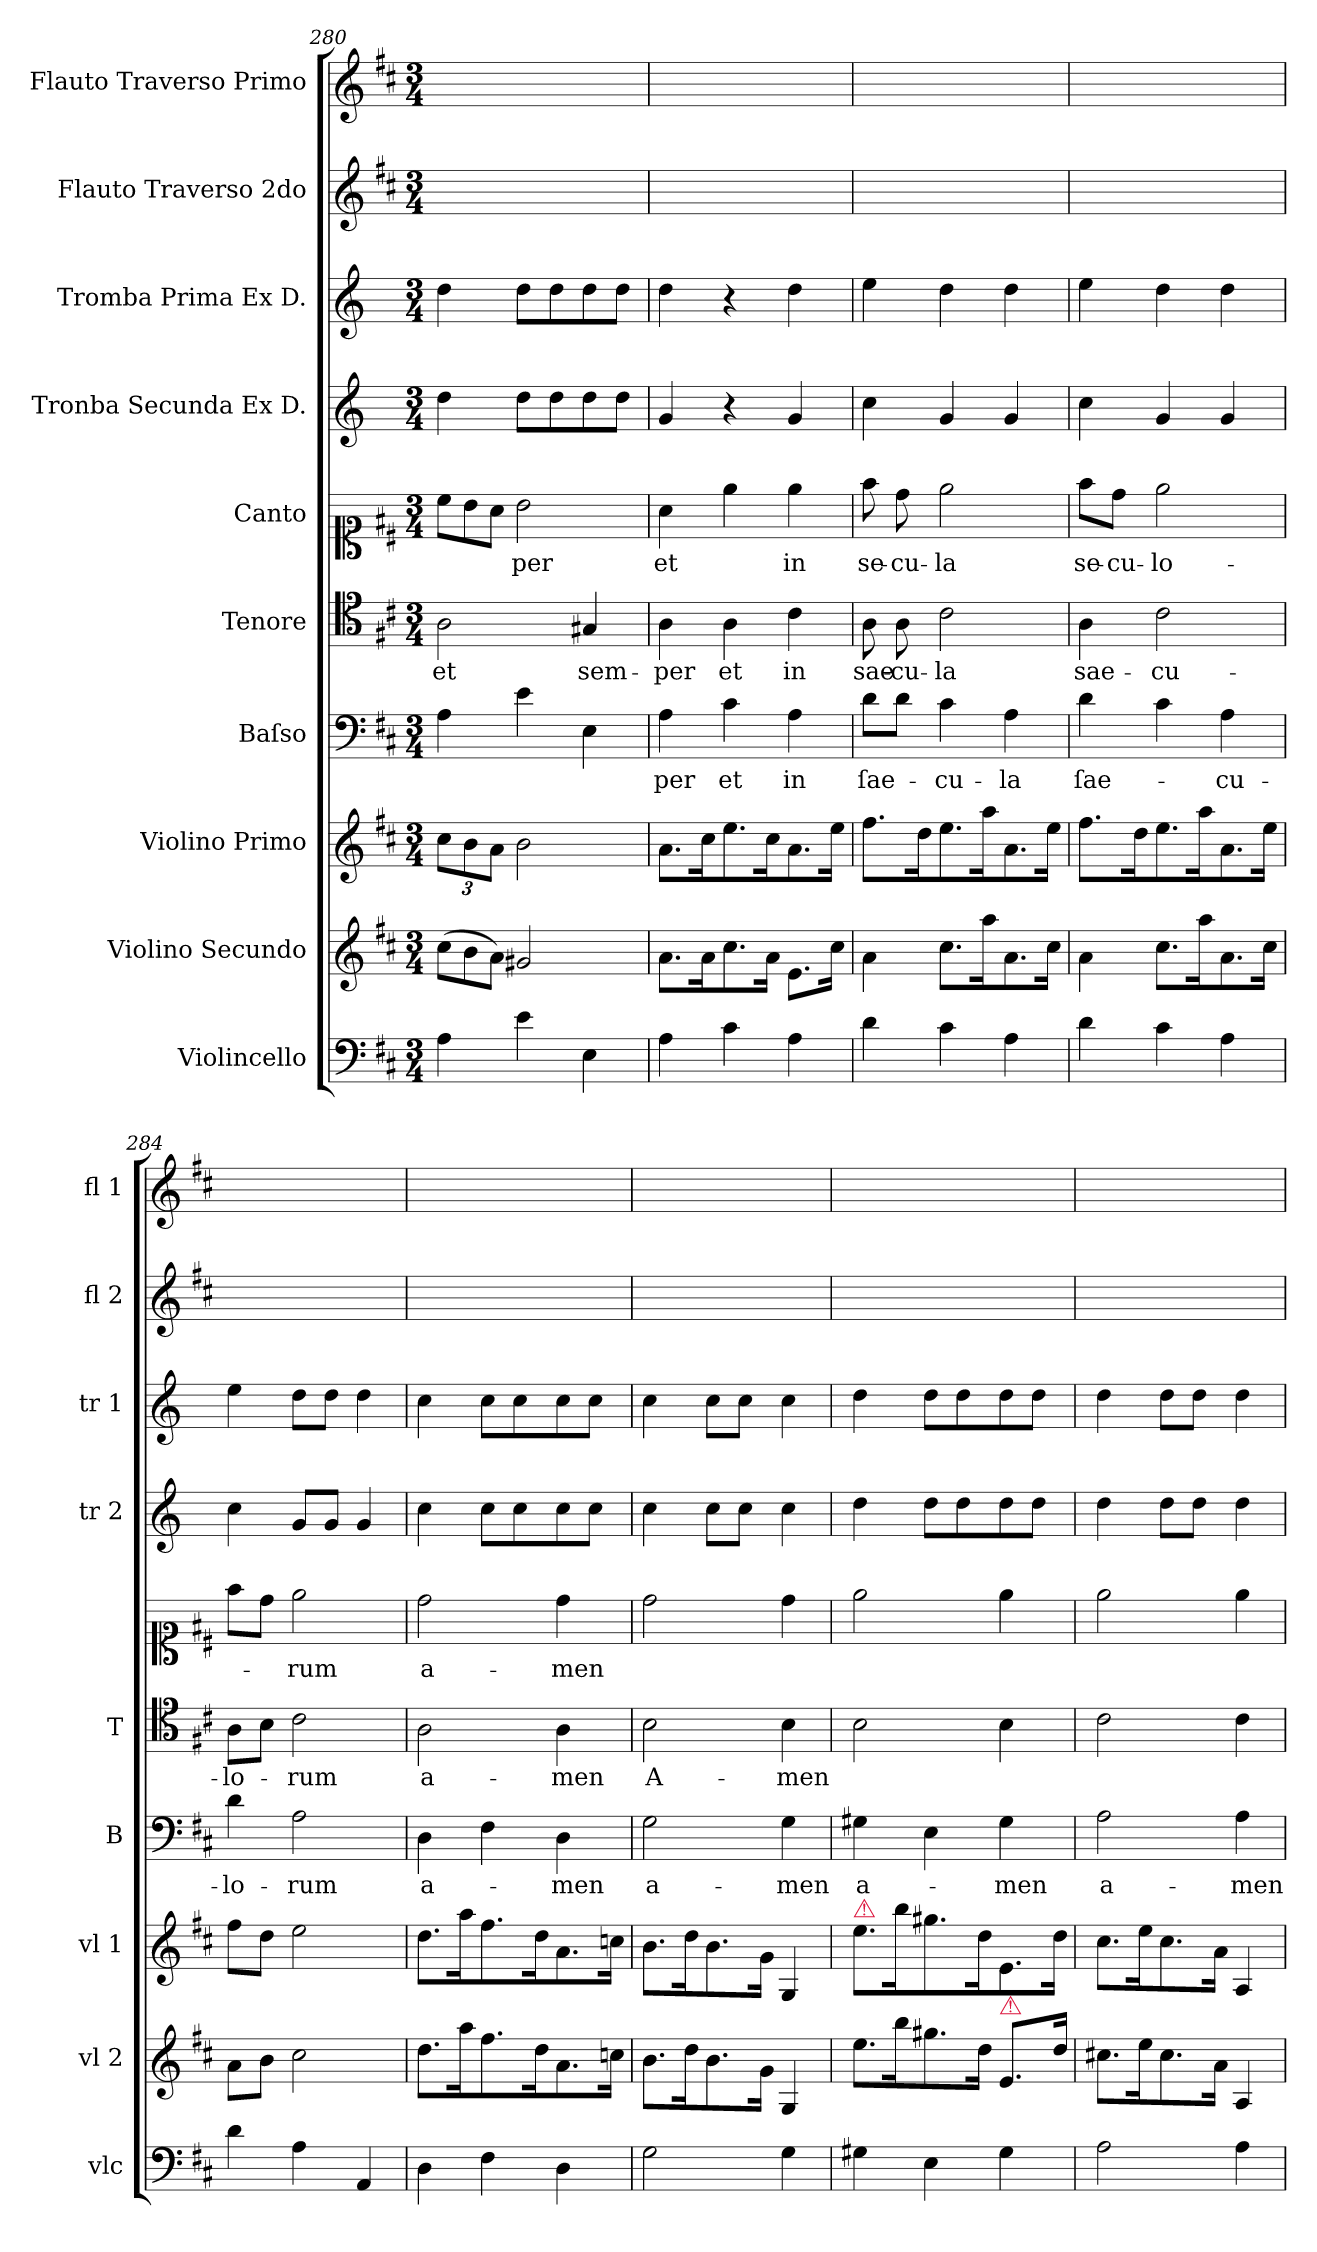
**kern	**kern	**kern	**kern	**text	**kern	**text	**kern	**text	**kern	**kern	**kern	**kern
*part10	*part9	*part8	*part7	*part7	*part6	*part6	*part5	*part5	*part4	*part3	*part2	*part1
*staff10	*staff9	*staff8	*staff7	*staff7	*staff6	*staff6	*staff5	*staff5	*staff4	*staff3	*staff2	*staff1
*I"Violincello	*I"Violino Secundo	*I"Violino Primo	*I"Baſso	*	*I"Tenore	*	*I"Canto	*	*I"Tronba Secunda Ex D.	*I"Tromba Prima Ex D.	*I"Flauto Traverso 2do	*I"Flauto Traverso Primo
*I'vlc	*I'vl 2	*I'vl 1	*I'B	*	*I'T	*	*	*	*I'tr 2	*I'tr 1	*I'fl 2	*I'fl 1
*clefF4	*clefG2	*clefG2	*clefF4	*	*clefC4	*	*clefC1	*	*clefG2	*clefG2	*clefG2	*clefG2
*	*	*	*	*	*	*	*	*	*ITrd-1c-2	*ITrd-1c-2	*	*
*k[f#c#]	*k[f#c#]	*k[f#c#]	*k[f#c#]	*	*k[f#c#]	*	*k[f#c#]	*	*k[f#c#]	*k[f#c#]	*k[f#c#]	*k[f#c#]
*D:	*D:	*D:	*D:	*	*D:	*	*D:	*	*	*	*D:	*D:
*M3/4	*M3/4	*M3/4	*M3/4	*	*M3/4	*	*M3/4	*	*M3/4	*M3/4	*M3/4	*M3/4
*	*Xtuplet	*	*	*	*	*	*Xtuplet	*	*	*	*	*
=280	=280	=280	=280	=280	=280	=280	=280	=280	=280	=280	=280	=280
4A\	(12cc#\L	12cc#\L	4A\	.	2A\	et	12cc#\L	.	4ee\	4ee\	2.ryy	2.ryy
.	12b\	12b\	.	.	.	.	12b\	.	.	.	.	.
.	12a\J)	12a\J	.	.	.	.	12a\J	.	.	.	.	.
4e\	2g#X/	2b\	4e\	.	.	.	2b\	-per	8ee\L	8ee\L	.	.
.	.	.	.	.	.	.	.	.	8ee\	8ee\	.	.
4E\	.	.	4E\	.	4G#X/	sem-	.	.	8ee\	8ee\	.	.
.	.	.	.	.	.	.	.	.	8ee\J	8ee\J	.	.
=281	=281	=281	=281	=281	=281	=281	=281	=281	=281	=281	=281	=281
4A\	8.a\L	8.a\L	4A\	-per	4A\	-per	4a\	et	4a/	4ee\	2.ryy	2.ryy
.	16a\K	16cc#\K	.	.	.	.	.	.	.	.	.	.
4c#\	8.cc#\	8.ee\	4c#\	et	4A\	et	4ee\	.	4r	4r	.	.
.	16a\Jk	16cc#\K	.	.	.	.	.	.	.	.	.	.
4A\	8.e\L	8.a\	4A\	in	4c#\	in	4ee\	in	4a/	4ee\	.	.
.	16cc#\Jk	16ee\Jk	.	.	.	.	.	.	.	.	.	.
=282	=282	=282	=282	=282	=282	=282	=282	=282	=282	=282	=282	=282
4d\	4a\	8.ff#\L	8d\L	ſae-	8A\	sae-	8ff#\	se-	4dd\	4ff#\	2.ryy	2.ryy
.	.	.	8d\J	.	8A\	-cu-	8dd\	-cu-	.	.	.	.
.	.	16dd\K	.	.	.	.	.	.	.	.	.	.
4c#\	8.cc#\L	8.ee\	4c#\	-cu-	2c#\	-la	2ee\	-la	4a/	4ee\	.	.
.	16aa\K	16aa\K	.	.	.	.	.	.	.	.	.	.
4A\	8.a\	8.a\	4A\	-la	.	.	.	.	4a/	4ee\	.	.
.	16cc#\Jk	16ee\Jk	.	.	.	.	.	.	.	.	.	.
=283	=283	=283	=283	=283	=283	=283	=283	=283	=283	=283	=283	=283
4d\	4a\	8.ff#\L	4d\	ſae-	4A\	sae-	8ff#\L	se-	4dd\	4ff#\	2.ryy	2.ryy
.	.	.	.	.	.	.	8dd\J	-cu-	.	.	.	.
.	.	16dd\K	.	.	.	.	.	.	.	.	.	.
4c#\	8.cc#\L	8.ee\	4c#\	.	2c#\	-cu-	2ee\	-lo-	4a/	4ee\	.	.
.	16aa\K	16aa\K	.	.	.	.	.	.	.	.	.	.
4A\	8.a\	8.a\	4A\	-cu-	.	.	.	.	4a/	4ee\	.	.
.	16cc#\Jk	16ee\Jk	.	.	.	.	.	.	.	.	.	.
=284	=284	=284	=284	=284	=284	=284	=284	=284	=284	=284	=284	=284
4d\	8a\L	8ff#\L	4d\	-lo-	8A\L	-lo-	8ff#\L	.	4dd\	4ff#\	2.ryy	2.ryy
.	8b\J	8dd\J	.	.	8B\J	.	8dd\J	.	.	.	.	.
4A\	2cc#\	2ee\	2A\	-rum	2c#\	-rum	2ee\	-rum	8a/L	8ee\L	.	.
.	.	.	.	.	.	.	.	.	8a/J	8ee\J	.	.
4AA/	.	.	.	.	.	.	.	.	4a/	4ee\	.	.
=285	=285	=285	=285	=285	=285	=285	=285	=285	=285	=285	=285	=285
4D\	8.dd\L	8.dd\L	4D\	a-	2A\	a-	2dd\	a-	4dd\	4dd\	2.ryy	2.ryy
.	16aa\K	16aa\K	.	.	.	.	.	.	.	.	.	.
4F#\	8.ff#\	8.ff#\	4F#\	.	.	.	.	.	8dd\L	8dd\L	.	.
.	.	.	.	.	.	.	.	.	8dd\	8dd\	.	.
.	16dd\K	16dd\K	.	.	.	.	.	.	.	.	.	.
4D\	8.a\	8.a\	4D\	-men	4A\	-men	4dd\	-men	8dd\	8dd\	.	.
.	.	.	.	.	.	.	.	.	8dd\J	8dd\J	.	.
.	16ccn\Jk	16ccn\Jk	.	.	.	.	.	.	.	.	.	.
=286	=286	=286	=286	=286	=286	=286	=286	=286	=286	=286	=286	=286
2G\	8.b\L	8.b\L	2G\	a-	2B\	A-	2dd\	.	4dd\	4dd\	2.ryy	2.ryy
.	16dd\K	16dd\K	.	.	.	.	.	.	.	.	.	.
.	8.b\	8.b\	.	.	.	.	.	.	8dd\L	8dd\L	.	.
.	.	.	.	.	.	.	.	.	8dd\J	8dd\J	.	.
.	16g\Jk	16g\Jk	.	.	.	.	.	.	.	.	.	.
4G\	4G/	4G/	4G\	-men	4B\	-men	4dd\	.	4dd\	4dd\	.	.
=287	=287	=287	=287	=287	=287	=287	=287	=287	=287	=287	=287	=287
!	!	!LO:TX:a:color=crimson:t=⚠	!	!	!	!	!	!	!	!	!	!
4G#X\	8.ee\L	8.ee\L	4G#X\	a-	2B\	.	2ee\	.	4ee\	4ee\	2.ryy	2.ryy
.	16bb\K	16bb\K	.	.	.	.	.	.	.	.	.	.
4E\	8.gg#X\	8.gg#X\	4E\	.	.	.	.	.	8ee\L	8ee\L	.	.
.	.	.	.	.	.	.	.	.	8ee\	8ee\	.	.
.	16dd\Jk	16dd\K	.	.	.	.	.	.	.	.	.	.
!	!LO:TX:a:color=crimson:t=⚠	!	!	!	!	!	!	!	!	!	!	!
4G#\	8.e/L	8.e/	4G#\	-men	4B\	.	4ee\	.	8ee\	8ee\	.	.
.	.	.	.	.	.	.	.	.	8ee\J	8ee\J	.	.
.	16dd\Jk	16dd\Jk	.	.	.	.	.	.	.	.	.	.
=288	=288	=288	=288	=288	=288	=288	=288	=288	=288	=288	=288	=288
2A\	8.cc#X\L	8.cc#\L	2A\	a-	2c#\	.	2ee\	.	4ee\	4ee\	2.ryy	2.ryy
.	16ee\K	16ee\K	.	.	.	.	.	.	.	.	.	.
.	8.cc#\	8.cc#\	.	.	.	.	.	.	8ee\L	8ee\L	.	.
.	.	.	.	.	.	.	.	.	8ee\J	8ee\J	.	.
.	16a\Jk	16a\Jk	.	.	.	.	.	.	.	.	.	.
4A\	4A/	4A/	4A\	-men	4c#\	.	4ee\	.	4ee\	4ee\	.	.
=	=	=	=	=	=	=	=	=	=	=	=	=
*-	*-	*-	*-	*-	*-	*-	*-	*-	*-	*-	*-	*-
